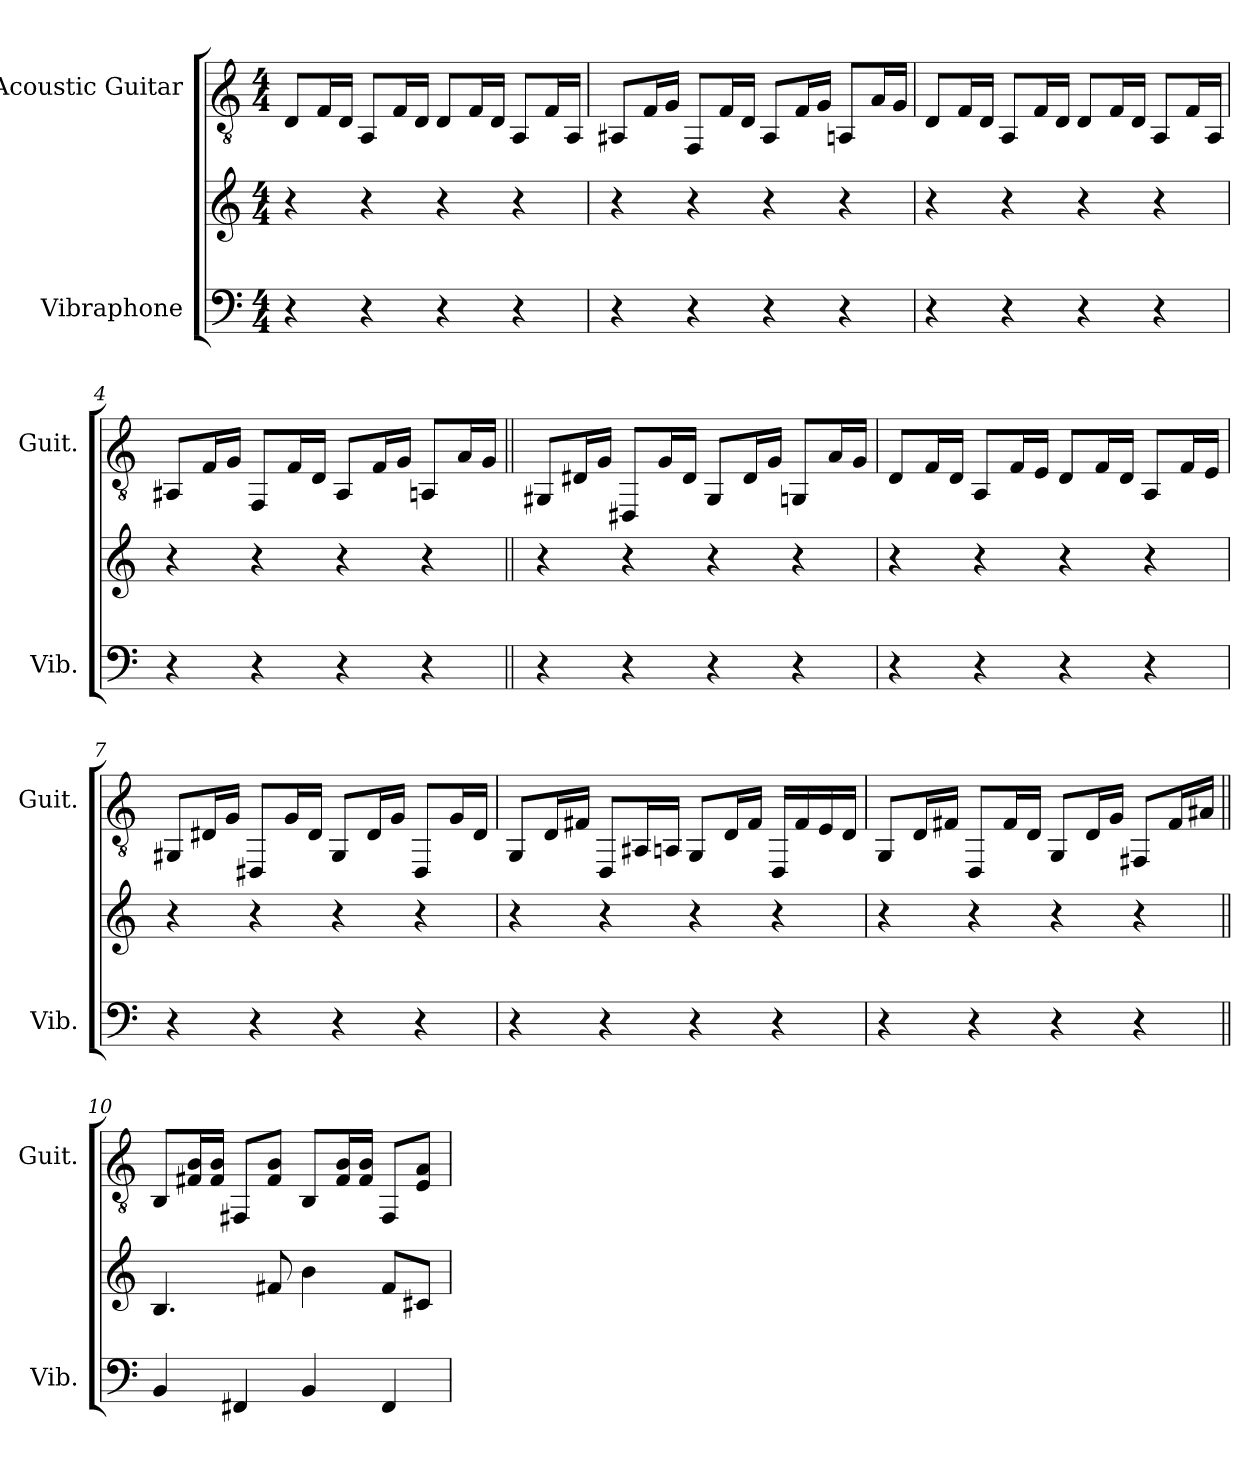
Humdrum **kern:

**kern	**kern	**kern
*part2	*part2	*part1
*staff3	*staff2	*staff1
*I"Vibraphone	*	*I"Acoustic Guitar
*I'Vib.	*	*I'Guit.
*stria5	*stria5	*stria6
*clefF4	*clefG2	*clefGv2
*k[]	*k[]	*k[]
*M4/4	*M4/4	*M4/4
*MM115	*MM115	*MM115
=1	=1	=1
4r	4r	8DL
.	.	16FL
.	.	16DJJ
4r	4r	8AAL
.	.	16FL
.	.	16DJJ
4r	4r	8DL
.	.	16FL
.	.	16DJJ
4r	4r	8AAL
.	.	16FL
.	.	16AAJJ
=2	=2	=2
4r	4r	8AA#XL
.	.	16FL
.	.	16GJJ
4r	4r	8FFL
.	.	16FL
.	.	16DJJ
4r	4r	8AA#L
.	.	16FL
.	.	16GJJ
4r	4r	8AAnL
.	.	16AL
.	.	16GJJ
=3	=3	=3
4r	4r	8DL
.	.	16FL
.	.	16DJJ
4r	4r	8AAL
.	.	16FL
.	.	16DJJ
4r	4r	8DL
.	.	16FL
.	.	16DJJ
4r	4r	8AAL
.	.	16FL
.	.	16AAJJ
=4	=4	=4
4r	4r	8AA#XL
.	.	16FL
.	.	16GJJ
4r	4r	8FFL
.	.	16FL
.	.	16DJJ
4r	4r	8AA#L
.	.	16FL
.	.	16GJJ
4r	4r	8AAnL
.	.	16AL
.	.	16GJJ
=5||	=5||	=5||
4r	4r	8GG#XL
.	.	16D#XL
.	.	16GJJ
4r	4r	8DD#XL
.	.	16GL
.	.	16D#JJ
4r	4r	8GG#L
.	.	16D#L
.	.	16GJJ
4r	4r	8GGnL
.	.	16AL
.	.	16GJJ
=6	=6	=6
4r	4r	8DL
.	.	16FL
.	.	16DJJ
4r	4r	8AAL
.	.	16FL
.	.	16EJJ
4r	4r	8DL
.	.	16FL
.	.	16DJJ
4r	4r	8AAL
.	.	16FL
.	.	16EJJ
=7	=7	=7
4r	4r	8GG#XL
.	.	16D#XL
.	.	16GJJ
4r	4r	8DD#XL
.	.	16GL
.	.	16D#JJ
4r	4r	8GG#L
.	.	16D#L
.	.	16GJJ
4r	4r	8DD#L
.	.	16GL
.	.	16D#JJ
=8	=8	=8
4r	4r	8GGL
.	.	16DL
.	.	16F#XJJ
4r	4r	8DDL
.	.	16AA#XL
.	.	16AAnJJ
4r	4r	8GGL
.	.	16DL
.	.	16F#JJ
4r	4r	16DDLL
.	.	16F#
.	.	16E
.	.	16DJJ
=9	=9	=9
4r	4r	8GGL
.	.	16DL
.	.	16F#XJJ
4r	4r	8DDL
.	.	16F#L
.	.	16DJJ
4r	4r	8GGL
.	.	16DL
.	.	16GJJ
4r	4r	8FF#XL
.	.	16F#L
.	.	16A#XJJ
=10||	=10||	=10||
4BB	4.B	8BBL
.	.	16B 16F#XL
.	.	16F# 16BJJ
4FF#X	.	8FF#XL
.	8f#X	8F# 8BJ
4BB	4b	8BBL
.	.	16B 16F#L
.	.	16F# 16BJJ
4FF#	8f#L	8FF#L
.	8c#XJ	8E 8AJ
=	=	=
*-	*-	*-
